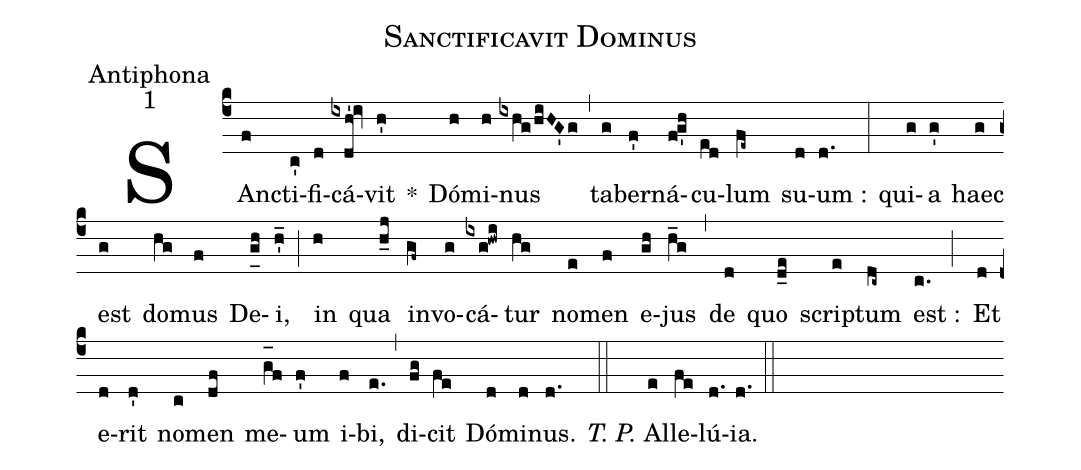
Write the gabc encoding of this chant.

name:Sanctificavit Dominus;
office-part:Antiphona;
mode:1;
%%
(c4) SAn(f)cti(c')fi(d)cá(ixdh'!iv)vit(h') *() Dó(h)mi(h)nus(ixhg/hiHG'g) (,) ta(g)ber(f')ná(fg'h)cu(ed)lum(fe~) <nlba>su(d)um :</nlba>(d.) (:) qui(g)a(g') haec(g) est(g) do(hg)mus(f) De(g_[uh:l]h)i,(h'_) (;) in(h) qua(h_j) in(gf~)vo(g)cá(ixg!hwi)tur(hg) no(e)men(f) e(gh)jus(h_g) (,) de(d) quo(d_e) scri(e)ptum(dc~) est :(c.) (;) Et(d) e(d)rit(d') no(c)men(df) me(g_[oh:h]f)um(f') i(f)bi,(e.) (,) di(fg)cit(fe) Dó(d)mi(d)nus.(d.) (::) <i>T. P.</i> Al(e)le(fe)lú(d.){ia}.(d.) (::)
%<eu>E(h) u(h) o(g) u(f) a(gh) e.</eu>(g.) (::)
